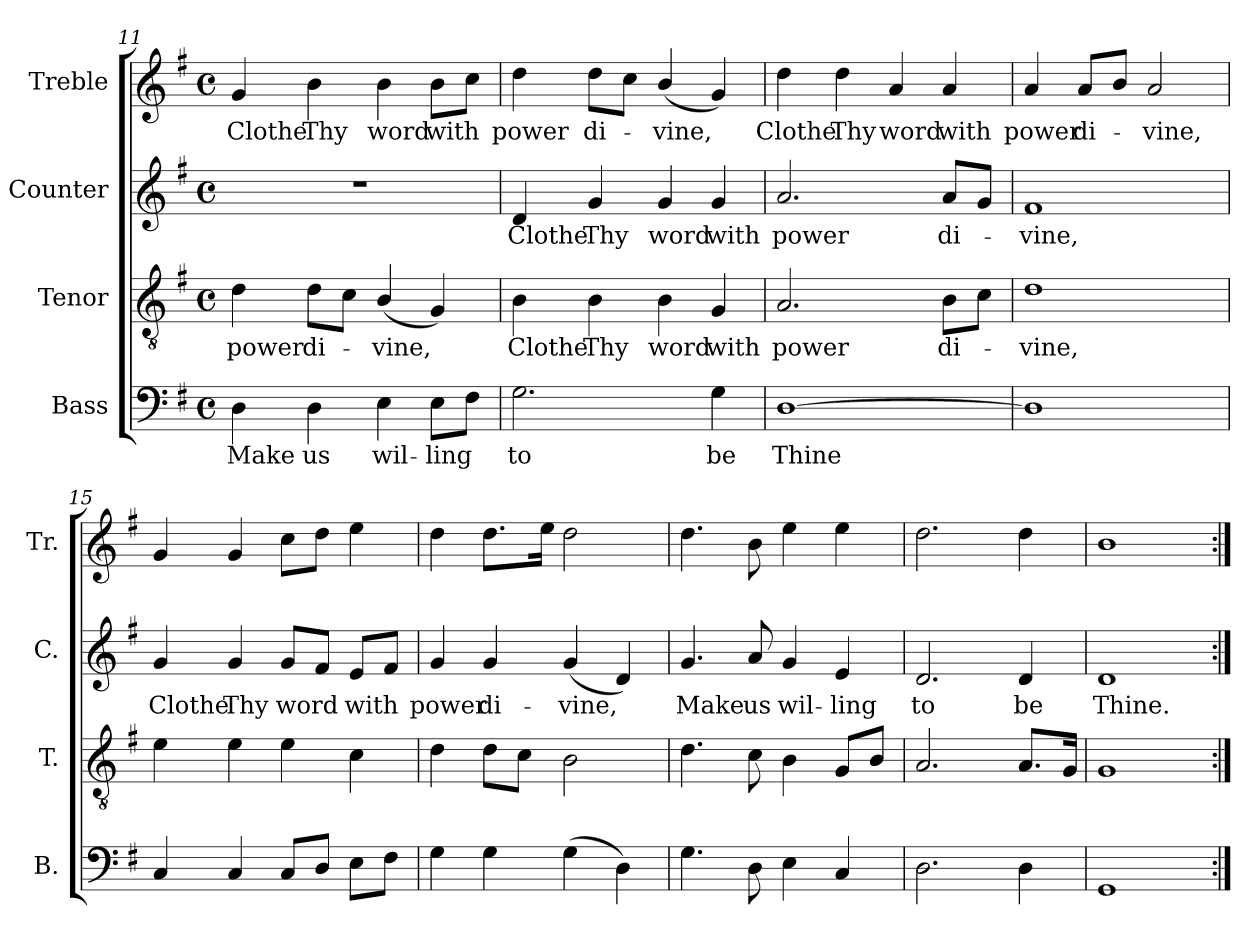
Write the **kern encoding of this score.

**kern	**text	**kern	**text	**kern	**text	**kern	**text
*part4	*part4	*part3	*part3	*part2	*part2	*part1	*part1
*staff4	*staff4	*staff3	*staff3	*staff2	*staff2	*staff1	*staff1
*I"Bass	*	*I"Tenor	*	*I"Counter	*	*I"Treble	*
*I'B.	*	*I'T.	*	*I'C.	*	*I'Tr.	*
*clefF4	*	*clefGv2	*	*clefG2	*	*clefG2	*
*k[f#]	*	*k[f#]	*	*k[f#]	*	*k[f#]	*
*M4/4	*	*M4/4	*	*M4/4	*	*M4/4	*
*met(c)	*	*met(c)	*	*met(c)	*	*met(c)	*
=11	=11	=11	=11	=11	=11	=11	=11
4D\	Make	4d\	power	1r	.	4g/	Clothe
4D\	us	8d\L	di-	.	.	4b\	Thy
.	.	8c\J	.	.	.	.	.
4E\	wil-	(4B/	-vine,	.	.	4b\	word
8E\L	-ling	4G/)	.	.	.	8b\L	with
8F#\J	.	.	.	.	.	8cc\J	.
=12	=12	=12	=12	=12	=12	=12	=12
2.G\	to	4B\	Clothe	4d/	Clothe	4dd\	power
.	.	4B\	Thy	4g/	Thy	8dd\L	di-
.	.	.	.	.	.	8cc\J	.
.	.	4B\	word	4g/	word	(4b/	-vine,
4G\	be	4G/	with	4g/	with	4g/)	.
=13	=13	=13	=13	=13	=13	=13	=13
[1D	Thine	2.A/	power	2.a/	power	4dd\	Clothe
.	.	.	.	.	.	4dd\	Thy
.	.	.	.	.	.	4a/	word
.	.	8B\L	di-	8a/L	di-	4a/	with
.	.	8c\J	.	8g/J	.	.	.
!!LO:LB:g=z
=14	=14	=14	=14	=14	=14	=14	=14
1D]	.	1d	-vine,	1f#	-vine,	4a/	power
.	.	.	.	.	.	8a/L	di-
.	.	.	.	.	.	8b/J	.
.	.	.	.	.	.	2a/	-vine,
=15	=15	=15	=15	=15	=15	=15	=15
4C/	.	4e\	.	4g/	Clothe	4g/	.
4C/	.	4e\	.	4g/	Thy	4g/	.
8C/L	.	4e\	.	8g/L	word	8cc\L	.
8D/J	.	.	.	8f#/J	.	8dd\J	.
8E\L	.	4c\	.	8e/L	with	4ee\	.
8F#\J	.	.	.	8f#/J	.	.	.
=16	=16	=16	=16	=16	=16	=16	=16
4G\	.	4d\	.	4g/	power	4dd\	.
4G\	.	8d\L	.	4g/	di-	8.dd\L	.
.	.	8c\J	.	.	.	.	.
.	.	.	.	.	.	16ee\Jk	.
(4G\	.	2B\	.	(4g/	-vine,	2dd\	.
4D\)	.	.	.	4d/)	.	.	.
=17	=17	=17	=17	=17	=17	=17	=17
4.G\	.	4.d\	.	4.g/	Make	4.dd\	.
8D\	.	8c\	.	8a/	us	8b\	.
4E\	.	4B\	.	4g/	wil-	4ee\	.
4C/	.	8G/L	.	4e/	-ling	4ee\	.
.	.	8B/J	.	.	.	.	.
=18	=18	=18	=18	=18	=18	=18	=18
2.D\	.	2.A/	.	2.d/	to	2.dd\	.
4D\	.	8.A/L	.	4d/	be	4dd\	.
.	.	16G/Jk	.	.	.	.	.
=19	=19	=19	=19	=19	=19	=19	=19
1GG	.	1G	.	1d	Thine.	1b	.
=:|!	=:|!	=:|!	=:|!	=:|!	=:|!	=:|!	=:|!
*-	*-	*-	*-	*-	*-	*-	*-
